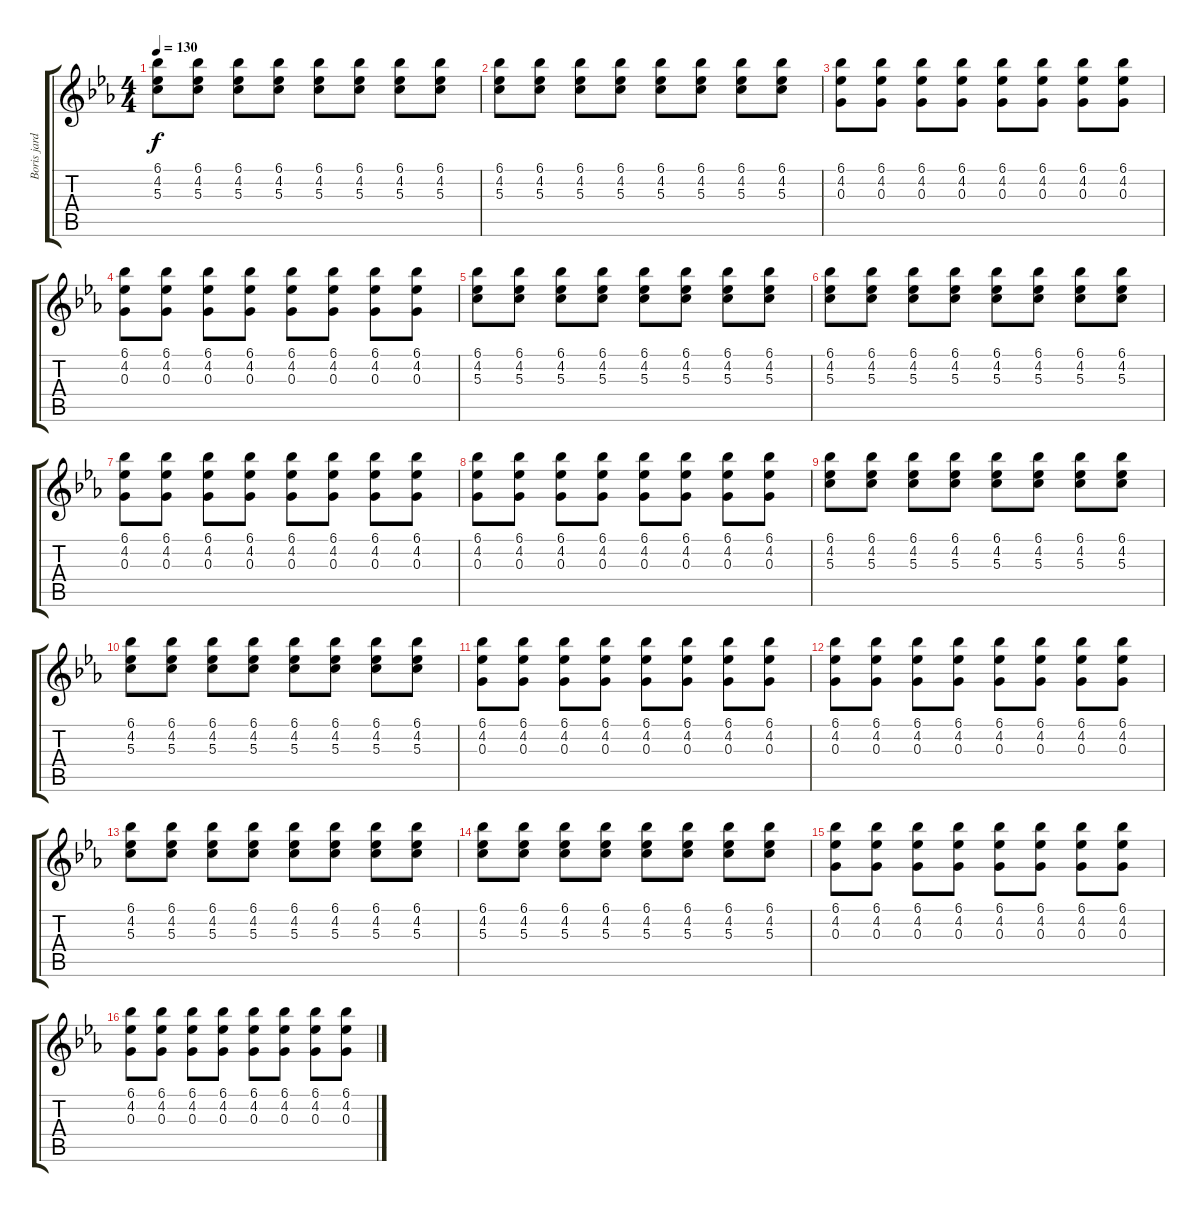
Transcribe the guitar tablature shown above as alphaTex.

\track ("Boris jardel " "Boris jard") {instrument electricguitarjazz}
\staff {score tabs}
\tuning (E4 B3 G3 D3 A2 E2) {hide}
\ts (4 4)
\tempo 130
\clef g2
\ks eb
(6.1 4.2 5.3).8{dy f} (6.1 4.2 5.3).8 (6.1 4.2 5.3).8 (6.1 4.2 5.3).8 (6.1 4.2 5.3).8 (6.1 4.2 5.3).8 (6.1 4.2 5.3).8 (6.1 4.2 5.3).8 |
(6.1 4.2 5.3).8 (6.1 4.2 5.3).8 (6.1 4.2 5.3).8 (6.1 4.2 5.3).8 (6.1 4.2 5.3).8 (6.1 4.2 5.3).8 (6.1 4.2 5.3).8 (6.1 4.2 5.3).8 |
(6.1 4.2 0.3).8 (6.1 4.2 0.3).8 (6.1 4.2 0.3).8 (6.1 4.2 0.3).8 (6.1 4.2 0.3).8 (6.1 4.2 0.3).8 (6.1 4.2 0.3).8 (6.1 4.2 0.3).8 |
(6.1 4.2 0.3).8 (6.1 4.2 0.3).8 (6.1 4.2 0.3).8 (6.1 4.2 0.3).8 (6.1 4.2 0.3).8 (6.1 4.2 0.3).8 (6.1 4.2 0.3).8 (6.1 4.2 0.3).8 |
(6.1 4.2 5.3).8 (6.1 4.2 5.3).8 (6.1 4.2 5.3).8 (6.1 4.2 5.3).8 (6.1 4.2 5.3).8 (6.1 4.2 5.3).8 (6.1 4.2 5.3).8 (6.1 4.2 5.3).8 |
(6.1 4.2 5.3).8 (6.1 4.2 5.3).8 (6.1 4.2 5.3).8 (6.1 4.2 5.3).8 (6.1 4.2 5.3).8 (6.1 4.2 5.3).8 (6.1 4.2 5.3).8 (6.1 4.2 5.3).8 |
(6.1 4.2 0.3).8 (6.1 4.2 0.3).8 (6.1 4.2 0.3).8 (6.1 4.2 0.3).8 (6.1 4.2 0.3).8 (6.1 4.2 0.3).8 (6.1 4.2 0.3).8 (6.1 4.2 0.3).8 |
(6.1 4.2 0.3).8 (6.1 4.2 0.3).8 (6.1 4.2 0.3).8 (6.1 4.2 0.3).8 (6.1 4.2 0.3).8 (6.1 4.2 0.3).8 (6.1 4.2 0.3).8 (6.1 4.2 0.3).8 |
(6.1 4.2 5.3).8 (6.1 4.2 5.3).8 (6.1 4.2 5.3).8 (6.1 4.2 5.3).8 (6.1 4.2 5.3).8 (6.1 4.2 5.3).8 (6.1 4.2 5.3).8 (6.1 4.2 5.3).8 |
(6.1 4.2 5.3).8 (6.1 4.2 5.3).8 (6.1 4.2 5.3).8 (6.1 4.2 5.3).8 (6.1 4.2 5.3).8 (6.1 4.2 5.3).8 (6.1 4.2 5.3).8 (6.1 4.2 5.3).8 |
(6.1 4.2 0.3).8 (6.1 4.2 0.3).8 (6.1 4.2 0.3).8 (6.1 4.2 0.3).8 (6.1 4.2 0.3).8 (6.1 4.2 0.3).8 (6.1 4.2 0.3).8 (6.1 4.2 0.3).8 |
(6.1 4.2 0.3).8 (6.1 4.2 0.3).8 (6.1 4.2 0.3).8 (6.1 4.2 0.3).8 (6.1 4.2 0.3).8 (6.1 4.2 0.3).8 (6.1 4.2 0.3).8 (6.1 4.2 0.3).8 |
(6.1 4.2 5.3).8 (6.1 4.2 5.3).8 (6.1 4.2 5.3).8 (6.1 4.2 5.3).8 (6.1 4.2 5.3).8 (6.1 4.2 5.3).8 (6.1 4.2 5.3).8 (6.1 4.2 5.3).8 |
(6.1 4.2 5.3).8 (6.1 4.2 5.3).8 (6.1 4.2 5.3).8 (6.1 4.2 5.3).8 (6.1 4.2 5.3).8 (6.1 4.2 5.3).8 (6.1 4.2 5.3).8 (6.1 4.2 5.3).8 |
(6.1 4.2 0.3).8 (6.1 4.2 0.3).8 (6.1 4.2 0.3).8 (6.1 4.2 0.3).8 (6.1 4.2 0.3).8 (6.1 4.2 0.3).8 (6.1 4.2 0.3).8 (6.1 4.2 0.3).8 |
(6.1 4.2 0.3).8 (6.1 4.2 0.3).8 (6.1 4.2 0.3).8 (6.1 4.2 0.3).8 (6.1 4.2 0.3).8 (6.1 4.2 0.3).8 (6.1 4.2 0.3).8 (6.1 4.2 0.3).8
